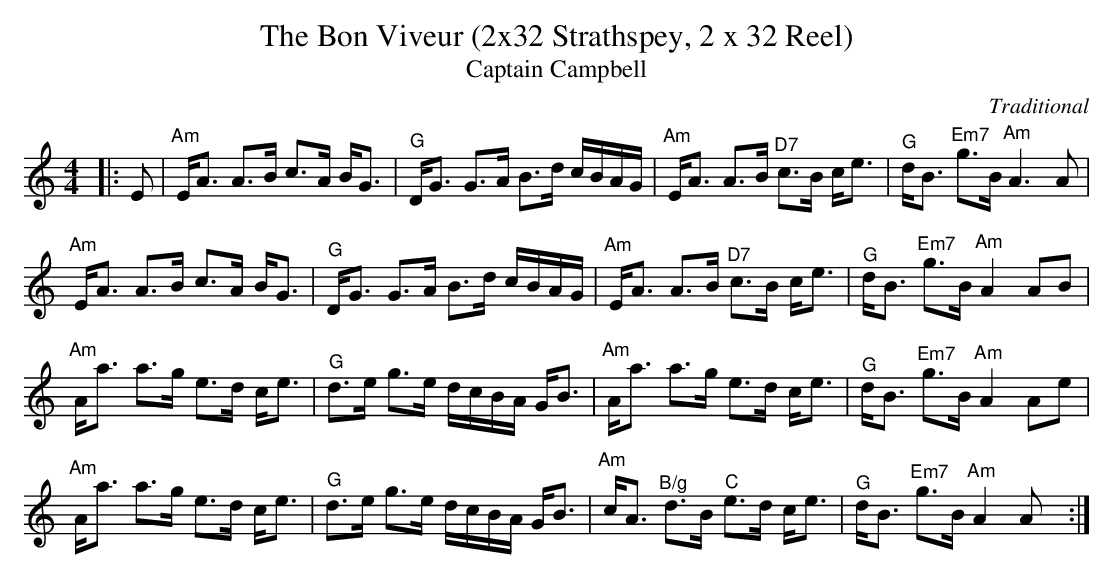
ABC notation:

X:1
T:The Bon Viveur (2x32 Strathspey, 2 x 32 Reel)
T:Captain Campbell
C:Traditional
L:1/8
M:4/4
K:Amin
|: E |"^Am" E<A A>B c>A B<G |"^G" D<G G>A B>d c/B/A/G/ |"^Am" E<A A>B"^D7" c>B c<e |
"^G" d<B"^Em7" g>B"^Am" A3 A |$"^Am" E<A A>B c>A B<G |"^G" D<G G>A B>d c/B/A/G/ |
"^Am" E<A A>B"^D7" c>B c<e |"^G" d<B"^Em7" g>B"^Am" A2 AB |$"^Am" A<a a>g e>d c<e |
"^G" d>e g>e d/c/B/A/ G<B |"^Am" A<a a>g e>d c<e |"^G" d<B"^Em7" g>B"^Am" A2 Ae |$
"^Am" A<a a>g e>d c<e |"^G" d>e g>e d/c/B/A/ G<B |"^Am" c<A"^B/g" d>B"^C" e>d c<e |
"^G" d<B"^Em7" g>B"^Am" A2 A x :|
